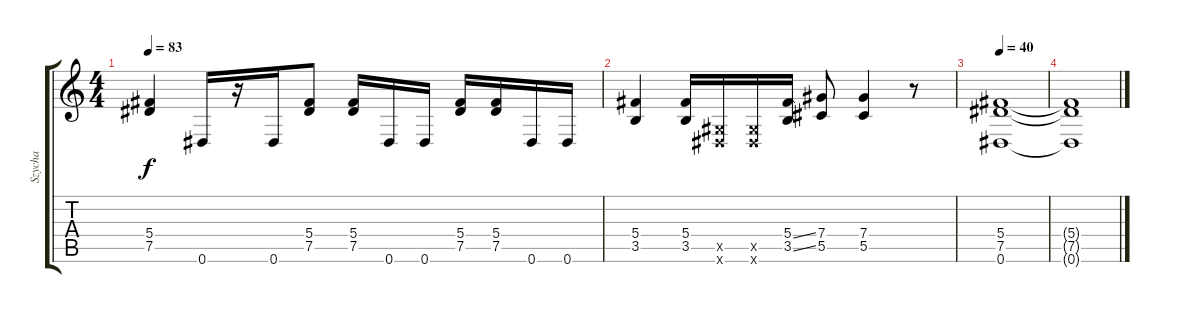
\track ("Szycha" "Szycha") {instrument overdrivenguitar}
\staff {score tabs}
\tuning (Eb4 Bb3 Gb3 Db3 Ab2 Eb2) {hide}
\ts (4 4)
\tempo 83
\clef g2
\ks c
(5.4 7.5).4{dy f} 0.6.16 r.16 0.6.16 (5.4 7.5).8 (5.4 7.5).16 0.6.16 0.6.16 (5.4 7.5).16 (5.4 7.5).16 0.6.16 0.6.16 |
(5.4 3.5).4 (5.4 3.5).16 (0.5{x} 0.6{x}).16 (0.5{x} 0.6{x}).16 (5.4{ss} 3.5{ss}).16 (7.4 5.5).8 (7.4 5.5).4 r.8 |
\tempo 40
(5.4 7.5 0.6).1{volume 0} |
(5.4{t} 7.5{t} 0.6{t}).1
